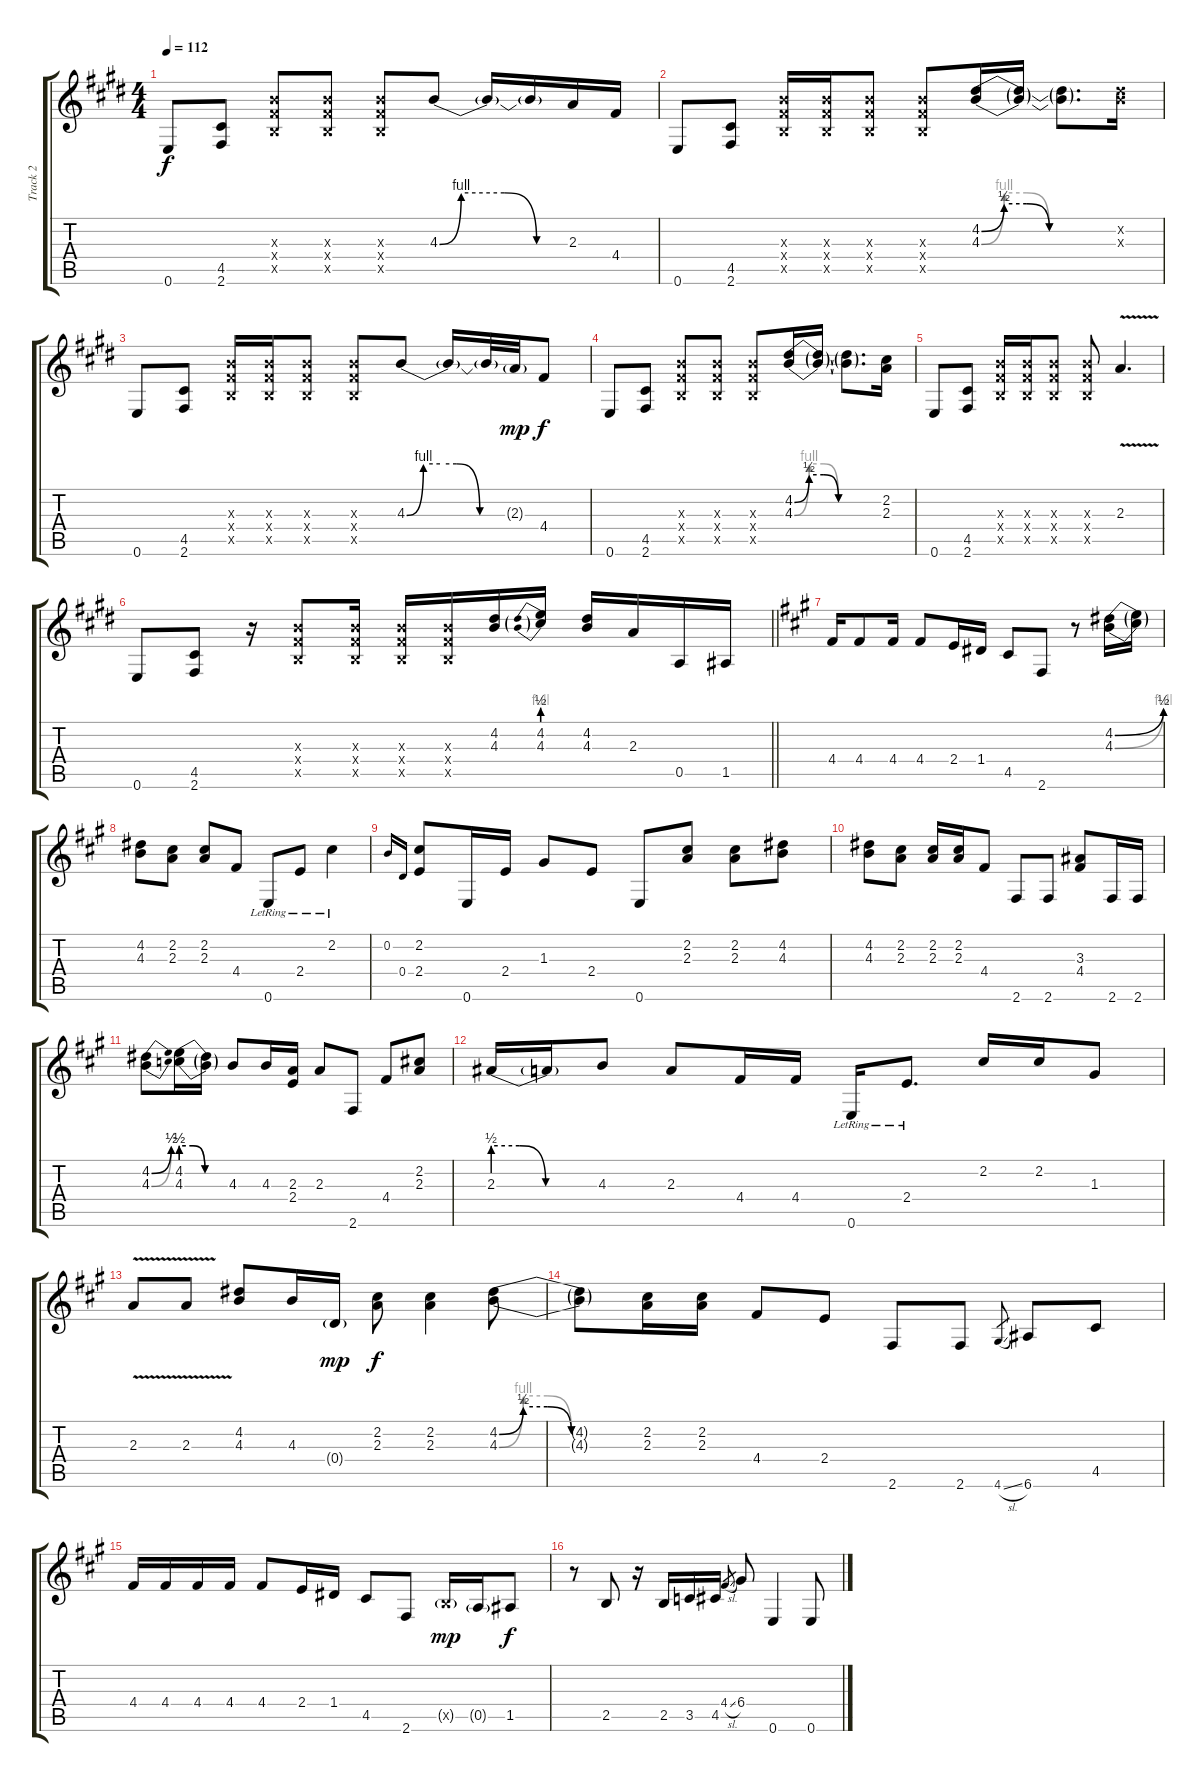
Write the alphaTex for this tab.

\track ("Track 2" "Track 2") {instrument electricguitarjazz}
\staff {score tabs}
\tuning (E4 B3 G3 D3 A2 E2) {hide}
\ts (4 4)
\tempo 112
\clef g2
\ks e
0.6.8{dy f} (4.5 2.6).8 (4.3{x} 4.4{x} 2.5{x}).8 (4.3{x} 4.4{x} 2.5{x}).8 (4.3{x} 4.4{x} 2.5{x}).8 4.3{be (custom 0 0 10 4 20 4 30 4 45 0 60 0)}.8 4.3{t}.16 4.3{t}.16 2.3.16 4.4.16 |
0.6.8 (4.5 2.6).8 (4.3{x} 4.4{x} 2.5{x}).16 (4.3{x} 4.4{x} 2.5{x}).16 (4.3{x} 4.4{x} 2.5{x}).8 (4.3{x} 4.4{x} 2.5{x}).8 (4.2{be (custom 0 0 10 2 20 2 30 0 60 0)} 4.3{be (custom 0 0 10 4 20 4 30 0 60 0)}).16 (4.2{t} 4.3{t}).16 (4.2{t} 4.3{t}).8{d} (4.2{x} 4.3{x}).16 |
0.6.8 (4.5 2.6).8 (4.3{x} 4.4{x} 2.5{x}).16 (4.3{x} 4.4{x} 2.5{x}).16 (4.3{x} 4.4{x} 2.5{x}).8 (4.3{x} 4.4{x} 2.5{x}).8 4.3{be (custom 0 0 10 4 20 4 30 4 44 0 60 0)}.8 4.3{t}.16 4.3{t}.32 2.3{g}.32{dy mp} 4.4.8{dy f} |
0.6.8 (4.5 2.6).8 (4.3{x} 4.4{x} 2.5{x}).8 (4.3{x} 4.4{x} 2.5{x}).8 (4.3{x} 4.4{x} 2.5{x}).8 (4.2{be (custom 0 0 10 2 20 2 30 0 60 0)} 4.3{be (custom 0 0 10 4 20 4 30 0 60 0)}).16 (4.2{t} 4.3{t}).16 (4.2{t} 4.3{t}).8{d} (2.2 2.3).16 |
0.6.8 (4.5 2.6).8 (4.3{x} 4.4{x} 2.5{x}).16 (4.3{x} 4.4{x} 2.5{x}).16 (4.3{x} 4.4{x} 2.5{x}).8 (4.3{x} 4.4{x} 2.5{x}).8 2.3{v}.4{d} |
\barLineRight lightlight
0.6.8 (4.5 2.6).8 r.16 (4.3{x} 4.4{x} 2.5{x}).8 (4.3{x} 4.4{x} 2.5{x}).16 (4.3{x} 4.4{x} 2.5{x}).16 (4.3{x} 4.4{x} 2.5{x}).16 (4.2 4.3).16 (4.2{be (prebend 0 2 60 2)} 4.3{be (prebend 0 4 60 4)}).16 (4.2 4.3).16 2.3.16 0.5.16 1.5.16 |
\ks a
4.4.16 4.4.8 4.4.16 4.4.8 2.4.16 1.4.16 4.5.8 2.6.8 r.8 (4.2{be (bend 0 0 60 2)} 4.3{be (bend 0 0 60 4)}).16 (4.2{t} 4.3{t}).16 |
(4.2 4.3).8 (2.2 2.3).8 (2.2 2.3).8 4.4.8 0.6{lr}.8 2.4{lr}.8 2.2{lr}.4 |
0.2.16{gr onbeat} 0.4.16{gr onbeat} (2.2 2.4).8 0.6.16 2.4.16 1.3.8 2.4.8 0.6.8 (2.2 2.3).8 (2.2 2.3).8 (4.2 4.3).8 |
(4.2 4.3).8 (2.2 2.3).8 (2.2 2.3).16 (2.2 2.3).16 4.4.8 2.6.8 2.6.8 (3.3 4.4).8 2.6.16 2.6.16 |
(4.2{be (bend 0 0 60 2)} 4.3{be (bend 0 0 60 2)}).8 (4.2{be (custom 0 2 15 2 30 0 60 0)} 4.3{be (custom 0 2 15 2 30 0 60 0)}).16 (4.2{t} 4.3{t}).16 4.3.8 4.3.16 (2.3 2.4).16 2.3.8 2.6.8 4.4.8 (2.2 2.3).8 |
2.3{be (custom 0 2 15 2 30 0 60 0)}.16 2.3{t}.16 4.3.8 2.3.8 4.4.16 4.4.16 0.6{lr}.16 2.4{lr}.8{d} 2.2.16 2.2.16 1.3.8 |
2.3{v}.8 2.3{v}.8 (4.2 4.3).8 4.3.16 0.4{g}.16{dy mp} (2.2 2.3).8{dy f} (2.2 2.3).4 (4.2{be (custom 0 0 10 2 20 2 30 0 60 0)} 4.3{be (custom 0 0 10 4 20 4 30 0 60 0)}).8 |
(4.2{t} 4.3{t}).8 (2.2 2.3).16 (2.2 2.3).16 4.4.8 2.4.8 2.6.8 2.6.8 4.6{sl}.8{gr} 6.6.8 4.5.8 |
4.4.16 4.4.16 4.4.16 4.4.16 4.4.8 2.4.16 1.4.16 4.5.8 2.6.8 2.5{g x}.16{dy mp} 0.5{g}.16 1.5.8{dy f} |
r.8 2.5.8 r.16 2.5.16 3.5.16 4.5.16 4.4{sl}.8{gr} 6.4.8 0.6.4 0.6.8
